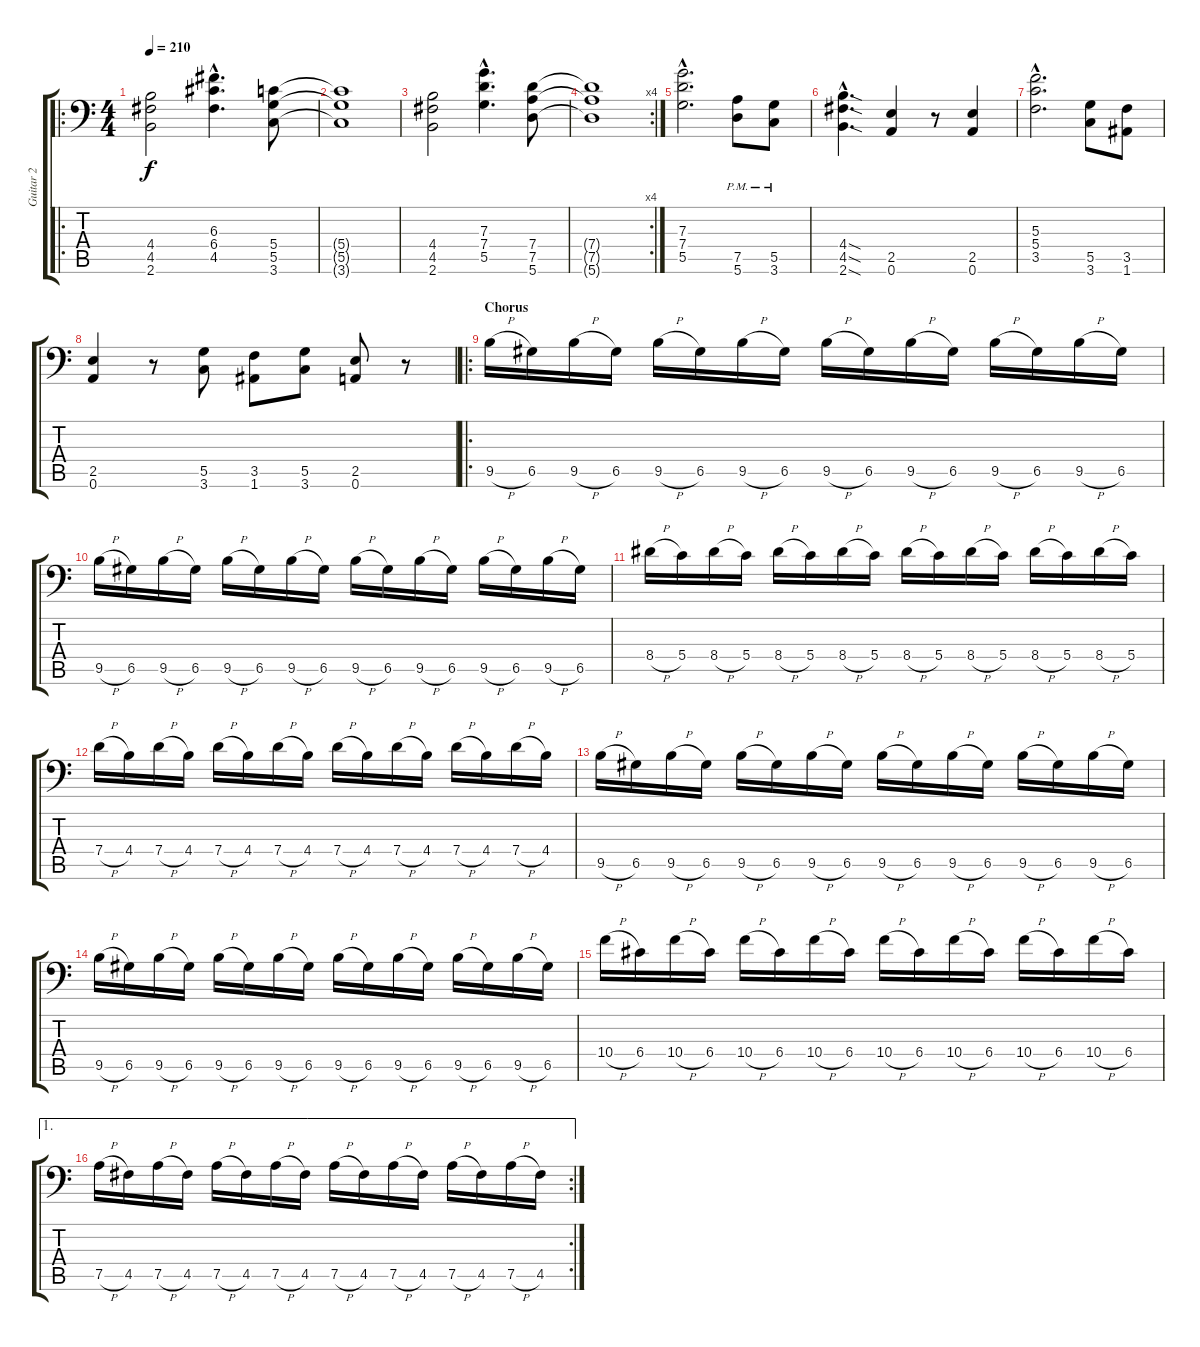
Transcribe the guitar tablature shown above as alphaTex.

\track ("Guitar 2" "Guitar 2") {instrument distortionguitar}
\staff {score tabs}
\tuning (A3 E3 C3 G2 D2 A1) {hide}
\ro
\ts (4 4)
\tempo 210
\clef f4
\ks c
(4.4 4.5 2.6).2{dy f} (6.3{hac} 6.4{hac} 4.5{hac}).4{d} (5.4 5.5 3.6).8 |
(5.4{t} 5.5{t} 3.6{t}).1 |
(4.4 4.5 2.6).2 (7.3{hac} 7.4{hac} 5.5{hac}).4{d} (7.4 7.5 5.6).8 |
\rc 4
(7.4{t} 7.5{t} 5.6{t}).1 |
(7.3{hac} 7.4{hac} 5.5{hac}).2{d} (7.5{pm} 5.6{pm}).8 (5.5{pm} 3.6{pm}).8 |
(4.4{sod hac} 4.5{sod hac} 2.6{sod hac}).4{d} (2.5 0.6).4 r.8 (2.5 0.6).4 |
(5.3{hac} 5.4{hac} 3.5{hac}).2{d} (5.5 3.6).8 (3.5 1.6).8 |
(2.5 0.6).4 r.8 (5.5 3.6).8 (3.5 1.6).8 (5.5 3.6).8 (2.5 0.6).8 r.8 |
\ro
\section ("" "Chorus")
9.5{h}.16 6.5.16 9.5{h}.16 6.5.16 9.5{h}.16 6.5.16 9.5{h}.16 6.5.16 9.5{h}.16 6.5.16 9.5{h}.16 6.5.16 9.5{h}.16 6.5.16 9.5{h}.16 6.5.16 |
9.5{h}.16 6.5.16 9.5{h}.16 6.5.16 9.5{h}.16 6.5.16 9.5{h}.16 6.5.16 9.5{h}.16 6.5.16 9.5{h}.16 6.5.16 9.5{h}.16 6.5.16 9.5{h}.16 6.5.16 |
8.4{h}.16 5.4.16 8.4{h}.16 5.4.16 8.4{h}.16 5.4.16 8.4{h}.16 5.4.16 8.4{h}.16 5.4.16 8.4{h}.16 5.4.16 8.4{h}.16 5.4.16 8.4{h}.16 5.4.16 |
7.4{h}.16 4.4.16 7.4{h}.16 4.4.16 7.4{h}.16 4.4.16 7.4{h}.16 4.4.16 7.4{h}.16 4.4.16 7.4{h}.16 4.4.16 7.4{h}.16 4.4.16 7.4{h}.16 4.4.16 |
9.5{h}.16 6.5.16 9.5{h}.16 6.5.16 9.5{h}.16 6.5.16 9.5{h}.16 6.5.16 9.5{h}.16 6.5.16 9.5{h}.16 6.5.16 9.5{h}.16 6.5.16 9.5{h}.16 6.5.16 |
9.5{h}.16 6.5.16 9.5{h}.16 6.5.16 9.5{h}.16 6.5.16 9.5{h}.16 6.5.16 9.5{h}.16 6.5.16 9.5{h}.16 6.5.16 9.5{h}.16 6.5.16 9.5{h}.16 6.5.16 |
10.4{h}.16 6.4.16 10.4{h}.16 6.4.16 10.4{h}.16 6.4.16 10.4{h}.16 6.4.16 10.4{h}.16 6.4.16 10.4{h}.16 6.4.16 10.4{h}.16 6.4.16 10.4{h}.16 6.4.16 |
\ae 1
\rc 2
7.5{h}.16 4.5.16 7.5{h}.16 4.5.16 7.5{h}.16 4.5.16 7.5{h}.16 4.5.16 7.5{h}.16 4.5.16 7.5{h}.16 4.5.16 7.5{h}.16 4.5.16 7.5{h}.16 4.5.16
